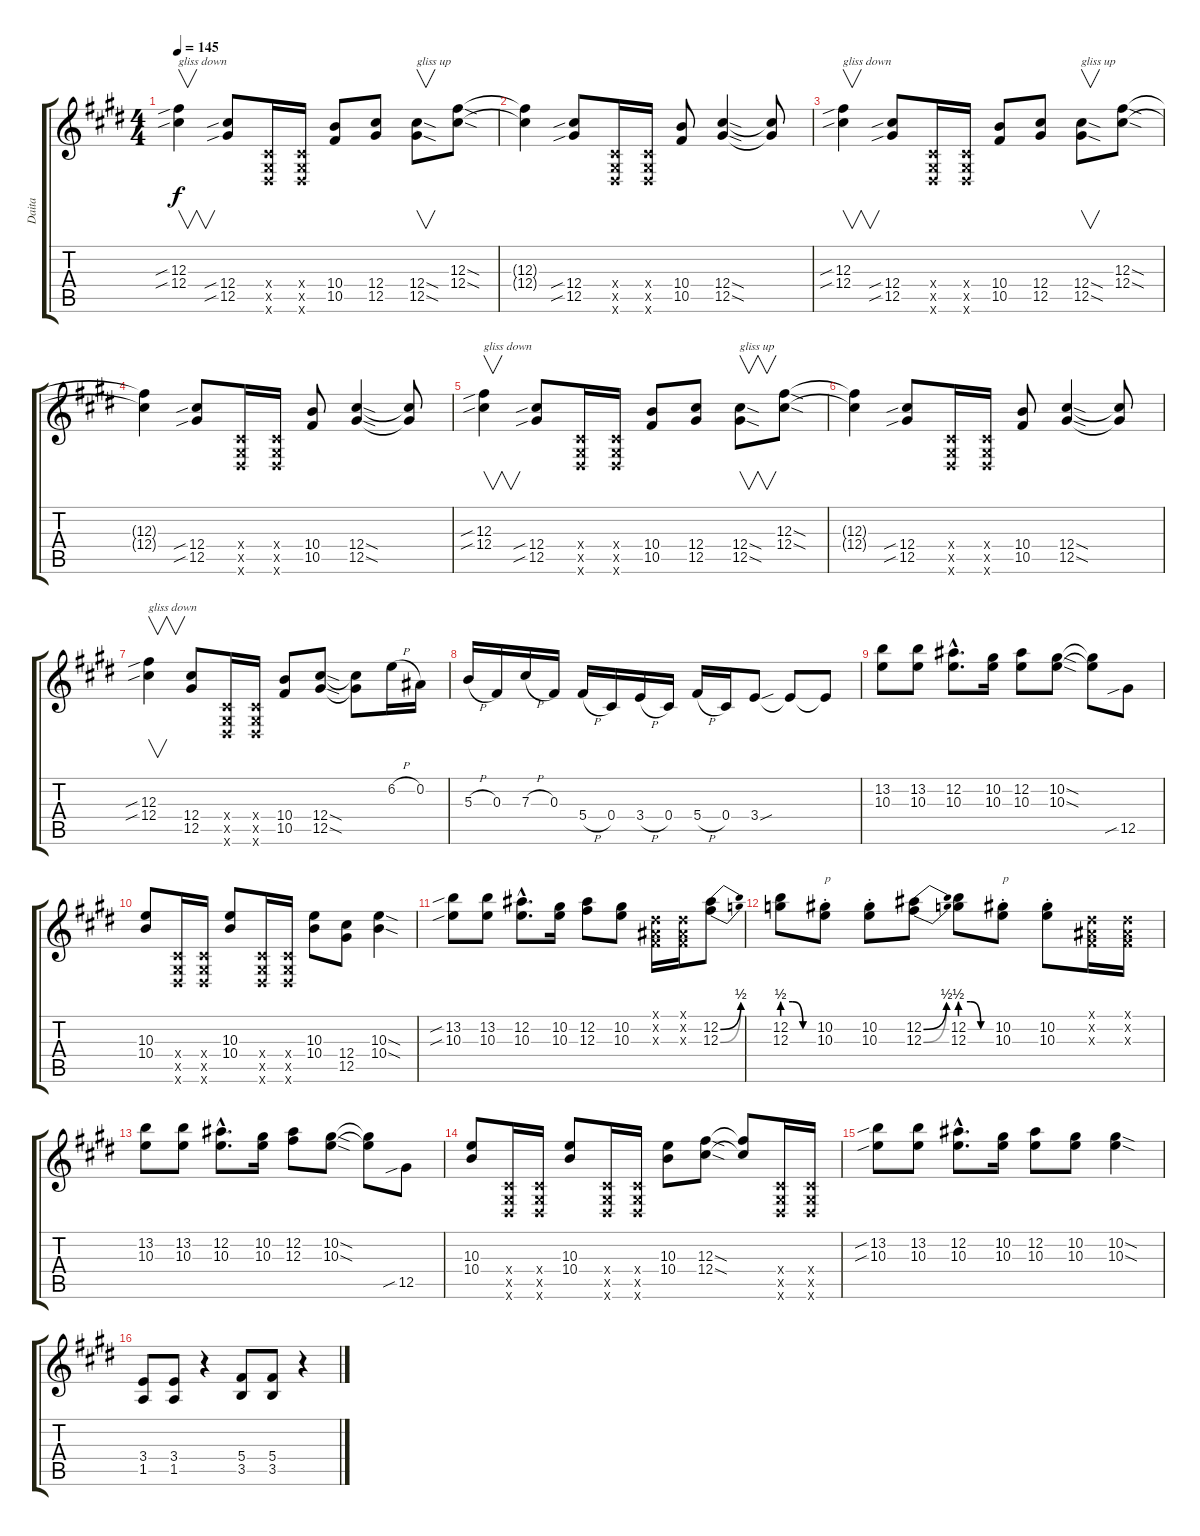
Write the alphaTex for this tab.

\track ("Daita" "Daita") {instrument distortionguitar}
\staff {score tabs}
\tuning (Eb4 Bb3 Gb3 Db3 Ab2 Eb2) {hide}
\ts (4 4)
\tempo 145
\clef g2
\ks c#minor
(12.3{sib} 12.4{sib}).4{v txt "gliss down" dy f} (12.4{sib} 12.5{sib}).8 (0.4{x} 0.5{x} 0.6{x}).16 (0.4{x} 0.5{x} 0.6{x}).16 (10.4 10.5).8 (12.4 12.5).8 (12.4{sod} 12.5{sod}).8{v txt "gliss up"} (12.3{sod} 12.4{sod}).8 |
(12.3{t} 12.4{t}).4 (12.4{sib} 12.5{sib}).8 (0.4{x} 0.5{x} 0.6{x}).16 (0.4{x} 0.5{x} 0.6{x}).16 (10.4 10.5).8 (12.4{sod} 12.5{sod}).4 (12.4{t} 12.5{t}).8 |
(12.3{sib} 12.4{sib}).4{v txt "gliss down"} (12.4{sib} 12.5{sib}).8 (0.4{x} 0.5{x} 0.6{x}).16 (0.4{x} 0.5{x} 0.6{x}).16 (10.4 10.5).8 (12.4 12.5).8 (12.4{sod} 12.5{sod}).8{v txt "gliss up"} (12.3{sod} 12.4{sod}).8 |
(12.3{t} 12.4{t}).4 (12.4{sib} 12.5{sib}).8 (0.4{x} 0.5{x} 0.6{x}).16 (0.4{x} 0.5{x} 0.6{x}).16 (10.4 10.5).8 (12.4{sod} 12.5{sod}).4 (12.4{t} 12.5{t}).8 |
(12.3{sib} 12.4{sib}).4{v txt "gliss down"} (12.4{sib} 12.5{sib}).8 (0.4{x} 0.5{x} 0.6{x}).16 (0.4{x} 0.5{x} 0.6{x}).16 (10.4 10.5).8 (12.4 12.5).8 (12.4{sod} 12.5{sod}).8{v txt "gliss up"} (12.3{sod} 12.4{sod}).8 |
(12.3{t} 12.4{t}).4 (12.4{sib} 12.5{sib}).8 (0.4{x} 0.5{x} 0.6{x}).16 (0.4{x} 0.5{x} 0.6{x}).16 (10.4 10.5).8 (12.4{sod} 12.5{sod}).4 (12.4{t} 12.5{t}).8 |
(12.3{sib} 12.4{sib}).4{v txt "gliss down"} (12.4 12.5).8 (0.4{x} 0.5{x} 0.6{x}).16 (0.4{x} 0.5{x} 0.6{x}).16 (10.4 10.5).8 (12.4{sod} 12.5{sod}).8 (12.4{t} 12.5{t}).8 6.2{h}.16 0.2.16 |
5.3{h}.16 0.3.16 7.3{h}.16 0.3.16 5.4{h}.16 0.4.16 3.4{h}.16 0.4.16 5.4{h}.16 0.4.16 3.4{sou}.8 3.4{t}.8 3.4{t}.8 |
(13.2 10.3).8 (13.2 10.3).8 (12.2{hac} 10.3{hac}).8{d} (10.2 10.3).16 (12.2 10.3).8 (10.2{sod} 10.3{sod}).8 (10.2{t} 10.3{t}).8 12.5{sib}.8 |
(10.3 10.4).8 (0.4{x} 0.5{x} 0.6{x}).16 (0.4{x} 0.5{x} 0.6{x}).16 (10.3 10.4).8 (0.4{x} 0.5{x} 0.6{x}).16 (0.4{x} 0.5{x} 0.6{x}).16 (10.3 10.4).8 (12.4 12.5).8 (10.3{sod} 10.4{sod}).4 |
(13.2{sib} 10.3{sib}).8 (13.2 10.3).8 (12.2{hac} 10.3{hac}).8{d} (10.2 10.3).16 (12.2 12.3).8 (10.2 10.3).8 (0.1{x} 0.2{x} 0.3{x}).16 (0.1{x} 0.2{x} 0.3{x}).16 (12.2{be (bend 0 0 60 2)} 12.3{be (bend 0 0 60 2)}).8 |
(12.2{be (custom 0 2 20 2 40 0 60 0)} 12.3{be (custom 0 2 20 2 40 0 60 0)}).8 (10.2{st} 10.3{st}).8{txt "p"} (10.2{st} 10.3{st}).8 (12.2{be (bend 0 0 60 2)} 12.3{be (bend 0 0 60 2)}).8 (12.2{be (custom 0 2 20 2 40 0 60 0)} 12.3{be (custom 0 2 20 2 40 0 60 0)}).8 (10.2{st} 10.3{st}).8{txt "p"} (10.2{st} 10.3{st}).8 (0.1{x} 0.2{x} 0.3{x}).16 (0.1{x} 0.2{x} 0.3{x}).16 |
(13.2 10.3).8 (13.2 10.3).8 (12.2{hac} 10.3{hac}).8{d} (10.2 10.3).16 (12.2 12.3).8 (10.2{sod} 10.3{sod}).8 (10.2{t} 10.3{t}).8 12.5{sib}.8 |
(10.3 10.4).8 (0.4{x} 0.5{x} 0.6{x}).16 (0.4{x} 0.5{x} 0.6{x}).16 (10.3 10.4).8 (0.4{x} 0.5{x} 0.6{x}).16 (0.4{x} 0.5{x} 0.6{x}).16 (10.3 10.4).8 (12.3{sod} 12.4{sod}).8 (12.3{t} 12.4{t}).8 (0.4{x} 0.5{x} 0.6{x}).16 (0.4{x} 0.5{x} 0.6{x}).16 |
(13.2{sib} 10.3{sib}).8 (13.2 10.3).8 (12.2{hac} 10.3{hac}).8{d} (10.2 10.3).16 (12.2 10.3).8 (10.2 10.3).8 (10.2{sod} 10.3{sod}).4 |
(3.4 1.5).8 (3.4 1.5).8 r.4 (5.4 3.5).8 (5.4 3.5).8 r.4
